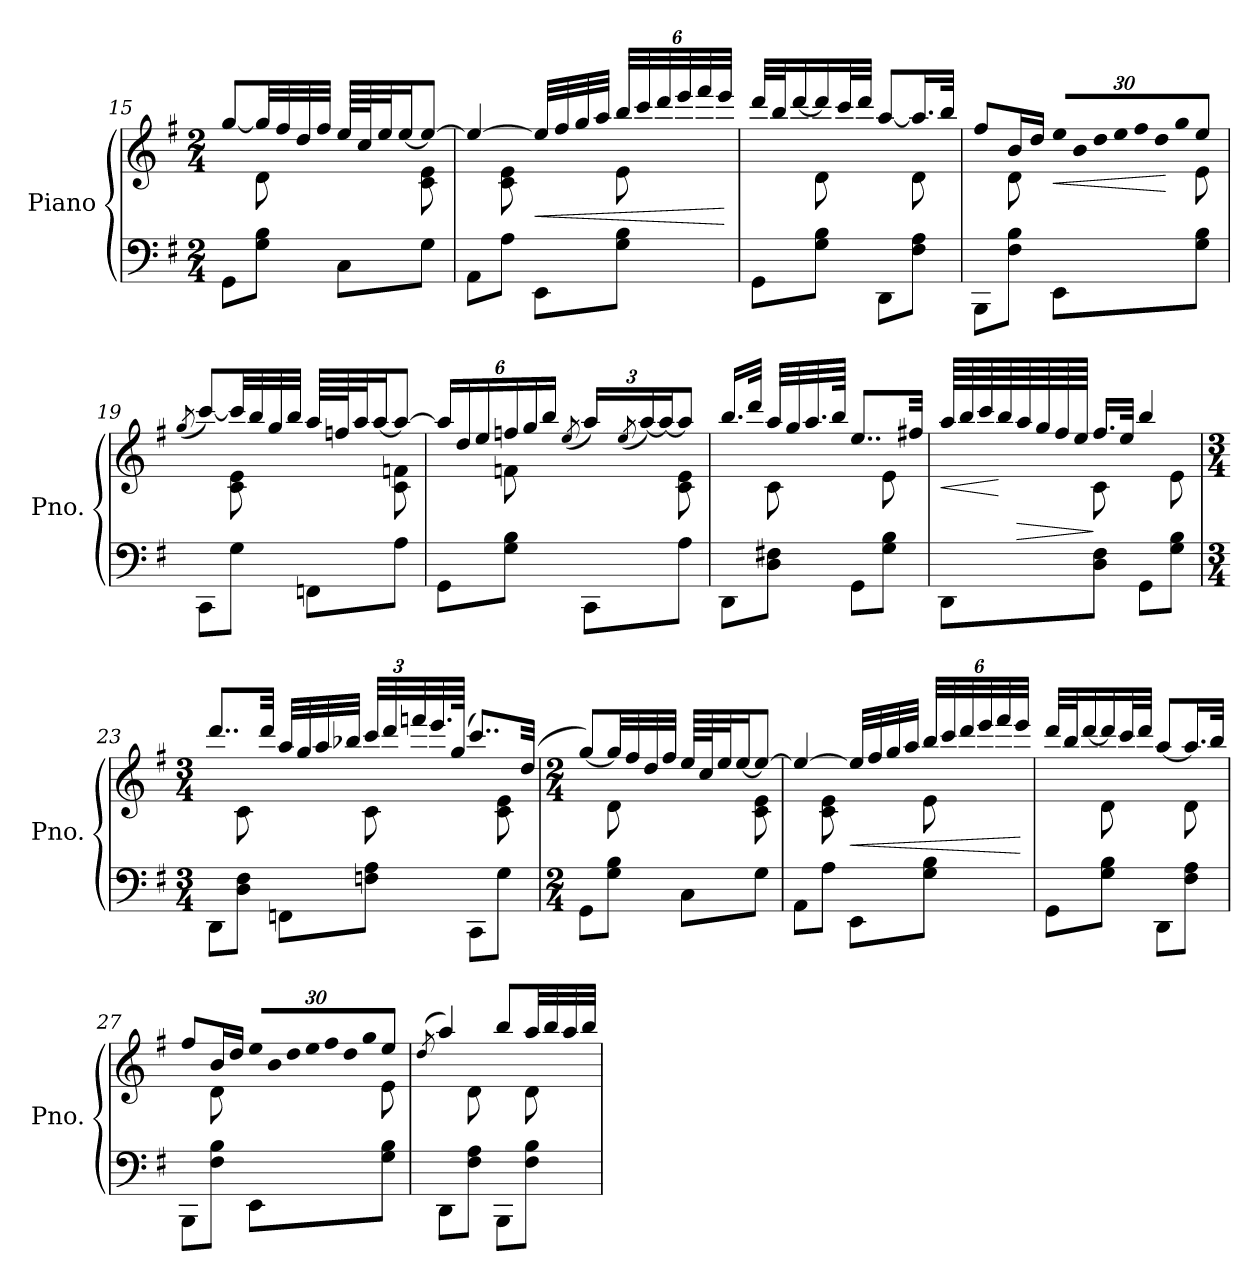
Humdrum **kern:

**kern	**kern	**dynam
*part1	*part1	*part1
*staff2	*staff1	*staff1/2
*I"Piano	*	*
*I'Pno.	*	*
*clefF4	*clefG2	*
*k[f#]	*k[f#]	*
*M2/4	*M2/4	*
=15	=15	=15
*^	*^	*
8ryy	8GG\L	[8gg/L	8ryy	.
8ryy	8G\ 8B\J	32gg/LL]	8d\	.
.	.	32ff#/	.	.
.	.	32dd/	.	.
.	.	32ff#/JJJ	.	.
8ryy	8C\L	64ee/LLLL	8ryy	.
.	.	64cc/J	.	.
.	.	32ee/J	.	.
.	.	[16ee/J	.	.
8ryy	8G\J	8ee/J_	8c\ 8e\	.
=16	=16	=16	=16	=16
8ryy	8AA\L	4ee/_	8ryy	.
8ryy	8A\J	.	8c\ 8e\	.
!	!	!	!	!LO:HP:b
8ryy	8EE\L	32ee/LLL]	8ryy	<
.	.	32ff#/	.	.
.	.	32gg/	.	.
.	.	32aa/JJJ	.	.
*	*	*Xbrackettup	*	*
8ryy	8G\ 8B\J	48bb/LLL	8e\	.
.	.	48ccc/	.	.
.	.	48ddd/	.	.
.	.	48eee/	.	.
.	.	48fff#/	.	.
.	.	48eee/JJJ	.	.
*v	*v	*	*	*
*	*v	*v	*
.	.	[
!!LO:PB:g=z
=17	=17	=17
*^	*^	*
8ryy	8GG\L	32ddd/LLL	8ryy	.
.	.	32bb/J	.	.
.	.	[16ddd/	.	.
8ryy	8G\ 8B\J	16ddd/]	8d\	.
.	.	32ccc/L	.	.
.	.	32ddd/JJJ	.	.
8ryy	8DD\L	[8aa/L	8ryy	.
8ryy	8F#\ 8A\J	16.aa/L]	8d\	.
.	.	32bb/JJk	.	.
=18	=18	=18	=18	=18
8ryy	8BBB\L	8ff#/L	8ryy	.
8ryy	8F#\ 8B\J	16b/L	8d\	.
.	.	16dd/JJ	.	.
!	!	!LO:N:vis=32	!	!LO:HP:b
8ryy	8EE\L	960%17ee/LLL	8ryy	<
!	!	!LO:N:vis=32	!	!
.	.	960%17b/	.	.
!	!	!LO:N:vis=32	!	!
.	.	960%17dd/	.	.
!	!	!LO:N:vis=32	!	!
.	.	960%17ee/	.	.
!	!	!LO:N:vis=32	!	!
.	.	960%17ff#/	.	.
!	!	!LO:N:vis=32	!	!
.	.	960%17dd/	.	.
!	!	!LO:N:vis=32	!	!
.	.	960%17gg/JJ	.	[
.	.	960ryy	.	.
8ryy	8G\ 8B\J	8ee/J	8e\	.
=19	=19	=19	=19	=19
.	.	(8qgg/	.	.
8ryy	8CC\L	[8ccc/L)	8ryy	.
8ryy	8G\J	32ccc/LL]	8c\ 8e\	.
.	.	32bb/	.	.
.	.	32gg/	.	.
.	.	32bb/JJJ	.	.
8ryy	8FFn\L	64aa/LLLL	8ryy	.
.	.	64ffn/J	.	.
.	.	32aa/J	.	.
.	.	[16aa/J	.	.
8ryy	8A\J	8aa/J_	8c\ 8fn\	.
=20	=20	=20	=20	=20
8ryy	8GG\L	24aa/LL]	8ryy	.
.	.	24dd/	.	.
.	.	24ee/	.	.
8ryy	8G\ 8B\J	24ffn/	8fn\	.
.	.	24gg/	.	.
.	.	24bb/JJ	.	.
.	.	(8qee/	.	.
8ryy	8CC\L	24aa/LL)	8ryy	.
.	.	(8qee/	.	.
.	.	[24aa/)	.	.
.	.	24aa/J_	.	.
8ryy	8A\J	8aa/J]	8c\ 8e\	.
!!LO:PB:g=z	!!
=21	=21	=21	=21	=21
8ryy	8DD\L	16.bb/LL	8ryy	.
.	.	32ddd/JJk	.	.
8ryy	8D\ 8F#X\J	32aa/LLL	8c\	.
.	.	32gg/	.	.
.	.	32.aa/	.	.
.	.	64bb/JJJk	.	.
8ryy	8GG\L	8..ee/L	8ryy	.
8ryy	8G\ 8B\J	.	8e\	.
.	.	32ff#X/Jkk	.	.
=22	=22	=22	=22	=22
!	!	!	!	!LO:HP:b
8ryy	8DD\L	64aa/LLLL	8ryy	<
.	.	64bb/	.	.
.	.	64ccc/	.	.
.	.	64bb/	.	[
!	!	!	!	!LO:HP:b
.	.	64aa/	.	>
.	.	64gg/	.	.
.	.	64ff#/	.	.
.	.	64ee/JJJJ	.	.
8ryy	8D\ 8F#\J	16.ff#/LL	8c\	]
.	.	32ee/JJk	.	.
8ryy	8GG\L	4bb/	8ryy	.
8ryy	8G\ 8B\J	.	8e\	.
=23	=23	=23	=23	=23
*M3/4	*	*M3/4	*	*
8ryy	8DD\L	8..ddd/L	8ryy	.
8ryy	8D\ 8F#\J	.	8c\	.
.	.	32ddd/Jkk	.	.
8ryy	8FFn\L	32aa/LLL	8ryy	.
.	.	32gg/	.	.
.	.	32aa/	.	.
.	.	32bb-X/JJJ	.	.
8ryy	8Fn\ 8A\J	48ccc/LLL	8c\	.
.	.	48ddd/	.	.
.	.	48fffn/	.	.
.	.	32.eee/	.	.
.	.	(>64gg/JJJk	.	.
8ryy	8CC\L	8..ccc/L)	8ryy	.
8ryy	8G\J	.	8c\ 8e\	.
.	.	(>32dd/Jkk	.	.
!!LO:LB:g=z	!!
=24	=24	=24	=24	=24
*M2/4	*	*M2/4	*	*
8ryy	8GG\L	[8gg/L)	8ryy	.
8ryy	8G\ 8B\J	32gg/LL]	8d\	.
.	.	32ff#/	.	.
.	.	32dd/	.	.
.	.	32ff#/JJJ	.	.
8ryy	8C\L	64ee/LLLL	8ryy	.
.	.	64cc/J	.	.
.	.	32ee/J	.	.
.	.	[16ee/J	.	.
8ryy	8G\J	8ee/J_	8c\ 8e\	.
=25	=25	=25	=25	=25
8ryy	8AA\L	4ee/_	8ryy	.
8ryy	8A\J	.	8c\ 8e\	.
!	!	!	!	!LO:HP:b
8ryy	8EE\L	32ee/LLL]	8ryy	<
.	.	32ff#/	.	.
.	.	32gg/	.	.
.	.	32aa/JJJ	.	.
8ryy	8G\ 8B\J	48bb/LLL	8e\	.
.	.	48ccc/	.	.
.	.	48ddd/	.	.
.	.	48eee/	.	.
.	.	48fff#/	.	.
.	.	48eee/JJJ	.	.
*v	*v	*	*	*
*	*v	*v	*
.	.	[
=26	=26	=26
*^	*^	*
8ryy	8GG\L	32ddd/LLL	8ryy	.
.	.	32bb/J	.	.
.	.	[16ddd/	.	.
8ryy	8G\ 8B\J	16ddd/]	8d\	.
.	.	32ccc/L	.	.
.	.	32ddd/JJJ	.	.
8ryy	8DD\L	[8aa/L	8ryy	.
8ryy	8F#\ 8A\J	16.aa/L]	8d\	.
.	.	32bb/JJk	.	.
=27	=27	=27	=27	=27
8ryy	8BBB\L	8ff#/L	8ryy	.
8ryy	8F#\ 8B\J	16b/L	8d\	.
.	.	16dd/JJ	.	.
!	!	!LO:N:vis=32	!	!
8ryy	8EE\L	960%17ee/LLL	8ryy	.
!	!	!LO:N:vis=32	!	!
.	.	960%17b/	.	.
!	!	!LO:N:vis=32	!	!
.	.	960%17dd/	.	.
!	!	!LO:N:vis=32	!	!
.	.	960%17ee/	.	.
!	!	!LO:N:vis=32	!	!
.	.	960%17ff#/	.	.
!	!	!LO:N:vis=32	!	!
.	.	960%17dd/	.	.
!	!	!LO:N:vis=32	!	!
.	.	960%17gg/JJ	.	.
.	.	960ryy	.	.
8ryy	8G\ 8B\J	8ee/J	8e\	.
!!LO:LB:g=z	!!
=28	=28	=28	=28	=28
.	.	(8qdd/	.	.
8ryy	8DD\L	4aa/)	8ryy	.
8ryy	8F#\ 8A\J	.	8d\	.
8ryy	8BBB\L	8bb/L	8ryy	.
8ryy	8F#\ 8B\J	32aa/LL	8d\	.
.	.	32bb/	.	.
.	.	32aa/	.	.
.	.	32bb/JJJ	.	.
*v	*v	*	*	*
*	*v	*v	*
=	=	=
*-	*-	*-
